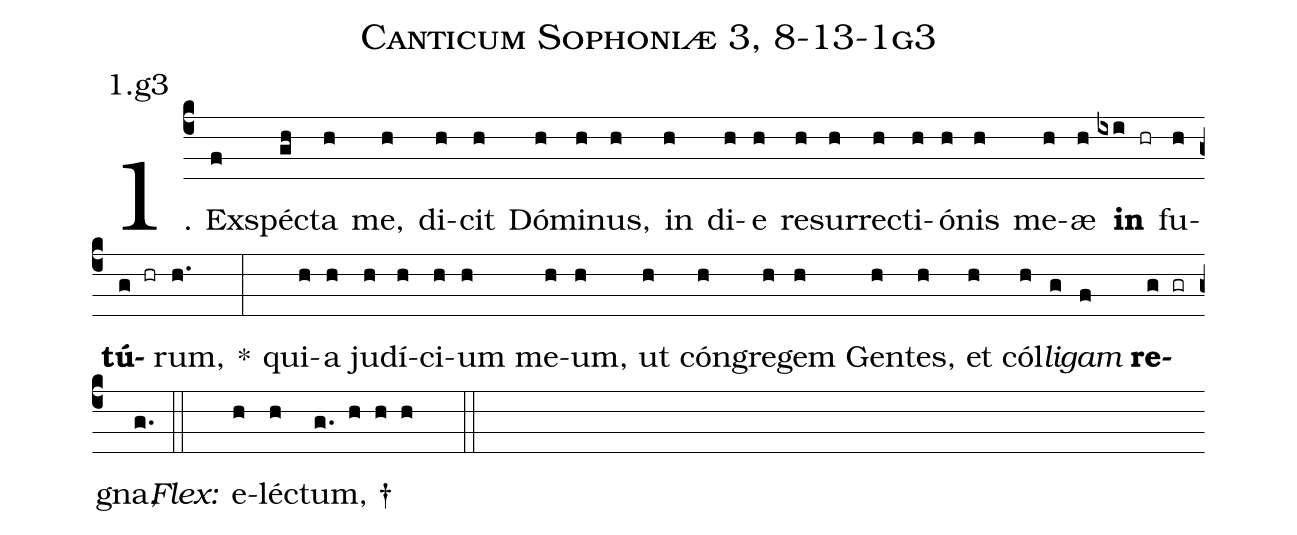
name: Canticum Sophoniæ 3, 8-13-1g3;
annotation: 1.g3;
%%
(c4)1. Ex(f)spéc(gh)ta(h) me,(h) di(h)cit(h) Dó(h)mi(h)nus,(h) in(h) di(h)e(h) re(h)sur(h)rec(h)ti(h)ó(h)nis(h) me(h)æ(h) <b>in</b>(ixi hr) fu(h)<b>tú</b>(g hr)rum,(h.) *(:) qui(h)a(h) ju(h)dí(h)ci(h)um(h) me(h)um,(h) ut(h) cón(h)gre(h)gem(h) Gen(h)tes,(h) et(h) cól(h)<i>li</i>(g)<i>gam</i>(f) <b>re</b>(g gr)gna,(g.) (::)
<i>Flex:</i>()  e(h)léc(h)tum, †(g. h h h  ::)
